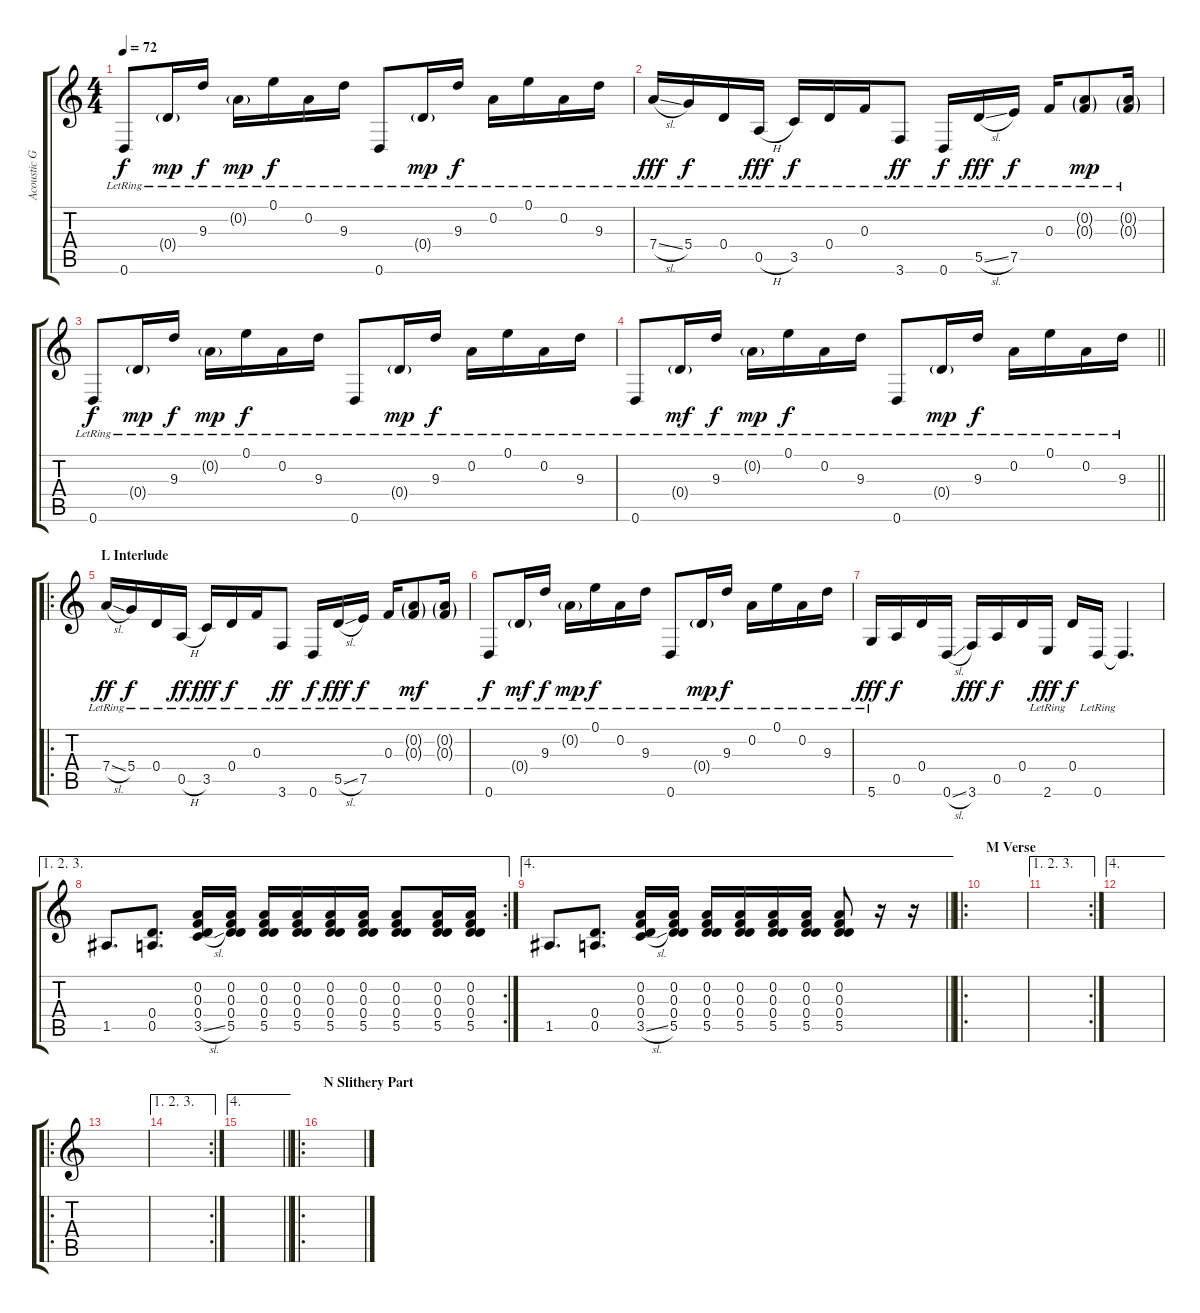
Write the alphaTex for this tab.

\track ("Acoustic Guitar" "Acoustic G") {instrument acousticguitarsteel}
\staff {score tabs}
\tuning (E4 A3 F3 D3 A2 D2) {hide}
\ts (4 4)
\tempo 72
\clef g2
\ks c
0.6{lr}.8{dy f} 0.4{g lr}.16{dy mp} 9.3{lr}.16{dy f} 0.2{g lr}.16{dy mp} 0.1{lr}.16{dy f} 0.2{lr}.16 9.3{lr}.16 0.6{lr}.8 0.4{g lr}.16{dy mp} 9.3{lr}.16{dy f} 0.2{lr}.16 0.1{lr}.16 0.2{lr}.16 9.3{lr}.16 |
7.4{sl lr}.16{dy fff} 5.4{lr}.16{dy f} 0.4{lr}.16 0.5{h lr}.16{dy fff} 3.5{lr}.16{dy f} 0.4{lr}.16 0.3{lr}.16 3.6{lr}.8{dy ff} 0.6{lr}.16{dy f} 5.5{sl lr}.16{dy fff} 7.5{lr}.16{dy f} 0.3{lr}.16 (0.2{g lr} 0.3{g lr}).8{dy mp} (0.2{g lr} 0.3{g lr}).16 |
0.6{lr}.8{dy f} 0.4{g lr}.16{dy mp} 9.3{lr}.16{dy f} 0.2{g lr}.16{dy mp} 0.1{lr}.16{dy f} 0.2{lr}.16 9.3{lr}.16 0.6{lr}.8 0.4{g lr}.16{dy mp} 9.3{lr}.16{dy f} 0.2{lr}.16 0.1{lr}.16 0.2{lr}.16 9.3{lr}.16 |
\barLineRight lightlight
0.6{lr}.8 0.4{g lr}.16{dy mf} 9.3{lr}.16{dy f} 0.2{g lr}.16{dy mp} 0.1{lr}.16{dy f} 0.2{lr}.16 9.3{lr}.16 0.6{lr}.8 0.4{g lr}.16{dy mp} 9.3{lr}.16{dy f} 0.2{lr}.16 0.1{lr}.16 0.2{lr}.16 9.3{lr}.16 |
\ro
\section ("" "L Interlude")
7.4{sl lr}.16{dy ff} 5.4{lr}.16{dy f} 0.4{lr}.16 0.5{h lr}.16{dy ff} 3.5{lr}.16{dy fff} 0.4{lr}.16{dy f} 0.3{lr}.16 3.6{lr}.8{dy ff} 0.6{lr}.16{dy f} 5.5{sl lr}.16{dy fff} 7.5{lr}.16{dy f} 0.3{lr}.16 (0.2{g lr} 0.3{g lr}).8{dy mf} (0.2{g lr} 0.3{g lr}).16 |
0.6{lr}.8{dy f} 0.4{g lr}.16{dy mf} 9.3{lr}.16{dy f} 0.2{g lr}.16{dy mp} 0.1{lr}.16{dy f} 0.2{lr}.16 9.3{lr}.16 0.6{lr}.8 0.4{g lr}.16{dy mp} 9.3{lr}.16{dy f} 0.2{lr}.16 0.1{lr}.16 0.2{lr}.16 9.3{lr}.16 |
5.6{lr}.16{dy fff} 0.5.16{dy f} 0.4.16 0.6{sl}.16 3.6.16{dy fff} 0.5.16{dy f} 0.4.16 2.6{lr}.16{dy fff} 0.4.16{dy f} 0.6{lr}.16 0.6{t}.4{d} |
\ae (1 2 3)
\rc 2
1.5.8{d} (0.4 0.5).8{d} (0.2 0.3 0.4 3.5{sl}).16 (0.2 0.3 0.4 5.5).16 (0.2 0.3 0.4 5.5).16 (0.2 0.3 0.4 5.5).16 (0.2 0.3 0.4 5.5).16 (0.2 0.3 0.4 5.5).16 (0.2 0.3 0.4 5.5).8 (0.2 0.3 0.4 5.5).16 (0.2 0.3 0.4 5.5).16 |
\ae 4
\barLineRight lightlight
1.5.8{d} (0.4 0.5).8{d} (0.2 0.3 0.4 3.5{sl}).16 (0.2 0.3 0.4 5.5).16 (0.2 0.3 0.4 5.5).16 (0.2 0.3 0.4 5.5).16 (0.2 0.3 0.4 5.5).16 (0.2 0.3 0.4 5.5).16 (0.2 0.3 0.4 5.5).8 r.16 r.16 |
\ro
\section ("" "M Verse")
|
\ae (1 2 3)
\rc 2
|
\ae 4
|
\ro
|
\ae (1 2 3)
\rc 2
|
\ae 4
\barLineRight lightlight
|
\ro
\section ("" "N Slithery Part")
